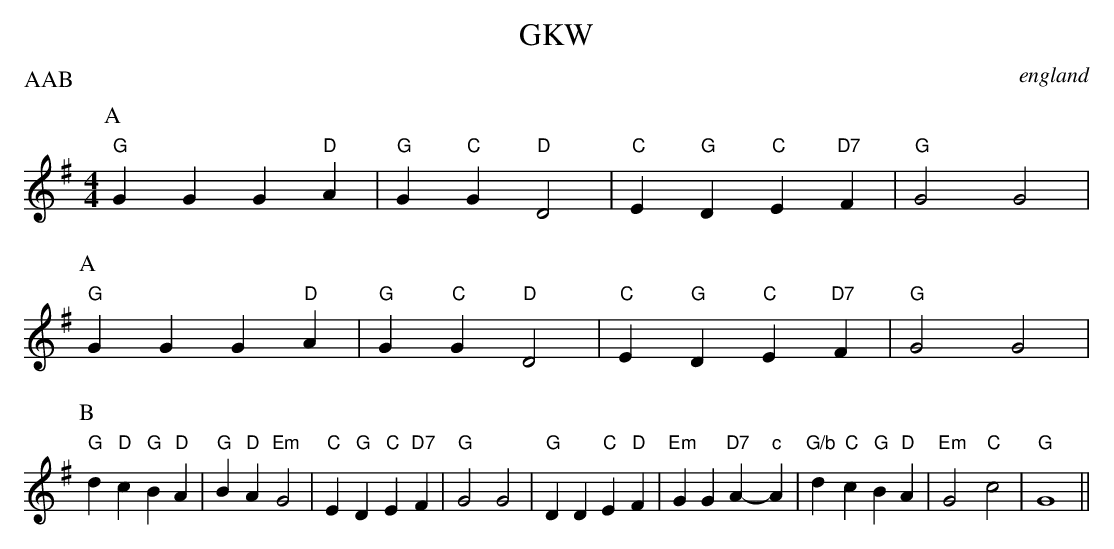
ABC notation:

X:1
T:GKW
O:england
P:AAB
M:4/4
L:1/4
K:G
P:A
"G"GG G"D"A|"G"G"C"G "D"D2|"C"E"G"D "C"E"D7"F|"G"G2 G2|
P:A
"G"GG G"D"A|"G"G"C"G "D"D2|"C"E"G"D "C"E"D7"F|"G"G2 G2|
P:B
"G"d"D"c "G"B"D"A|"G"B"D"A "Em"G2|"C"E"G"D "C"E"D7"F|"G"G2 G2|"G"DD "C"E"D"F|\
"Em"GG "D7"A-"c"A|"G/b"d"C"c "G"B"D"A|"Em"G2 "C"c2|"G"G4||
